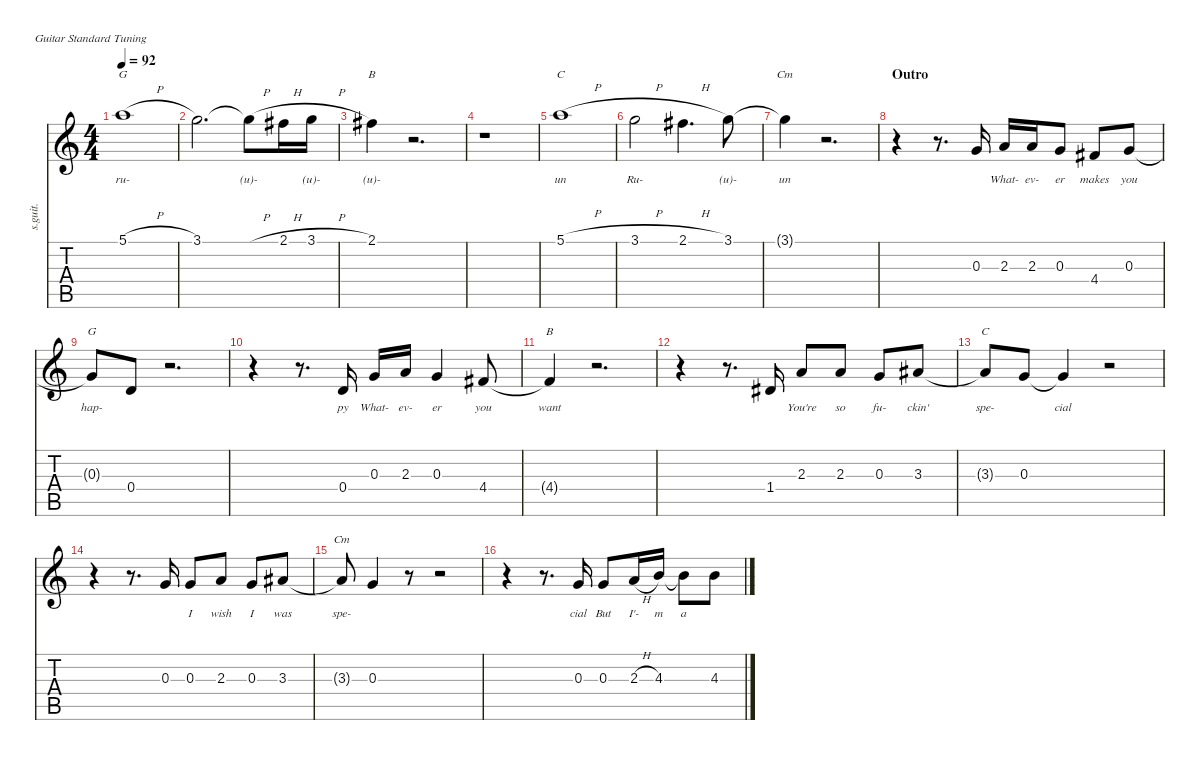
\defaultSystemsLayout 4
\hideDynamics
\bracketExtendMode nobrackets
\track ("Thom Yorke - Vocals" "s.guit.") {instrument cello}
\staff {score tabs}
\tuning (E4 B3 G3 D3 A2 E2)
\displaytranspose 12
\chord ("G" 3 1 2 2 0 x) {showdiagram false}
\chord ("B" 3 1 2 2 0 x) {showdiagram false}
\chord ("C" 3 1 2 2 0 x) {showdiagram false}
\chord ("Cm" 3 1 2 2 0 x) {showdiagram false}
\ts (4 4)
\tempo 92
\clef g2
\ks c
5.1{h t}.1{ch "G" lyrics (0 "ru-") lyrics (1 "") lyrics (2 "") lyrics (3 "") lyrics (4 "") dy f} |
3.1.2{d lyrics (0 "") lyrics (1 "") lyrics (2 "") lyrics (3 "") lyrics (4 "")} 3.1{h t}.8{lyrics (0 "(u)-") lyrics (1 "") lyrics (2 "") lyrics (3 "") lyrics (4 "")} 2.1{h acc #}.16{lyrics (0 "") lyrics (1 "") lyrics (2 "") lyrics (3 "") lyrics (4 "")} 3.1{h}.16{lyrics (0 "(u)-") lyrics (1 "") lyrics (2 "") lyrics (3 "") lyrics (4 "")} |
2.1{acc #}.4{ch "B" lyrics (0 "(u)-") lyrics (1 "") lyrics (2 "") lyrics (3 "") lyrics (4 "")} r.2{d} |
r.1 |
5.1{h}.1{ch "C" lyrics (0 "un") lyrics (1 "") lyrics (2 "") lyrics (3 "") lyrics (4 "")} |
3.1{h}.2{lyrics (0 "Ru-") lyrics (1 "") lyrics (2 "") lyrics (3 "") lyrics (4 "")} 2.1{h acc #}.4{d lyrics (0 "") lyrics (1 "") lyrics (2 "") lyrics (3 "") lyrics (4 "")} 3.1.8{lyrics (0 "(u)-") lyrics (1 "") lyrics (2 "") lyrics (3 "") lyrics (4 "")} |
3.1{t}.4{ch "Cm" lyrics (0 "un") lyrics (1 "") lyrics (2 "") lyrics (3 "") lyrics (4 "")} r.2{d} |
\section ("" "Outro")
r.4 r.8{d} 0.3.16{lyrics (0 "") lyrics (1 "") lyrics (2 "") lyrics (3 "") lyrics (4 "")} 2.3.16{lyrics (0 "What-") lyrics (1 "") lyrics (2 "") lyrics (3 "") lyrics (4 "")} 2.3.16{lyrics (0 "ev-") lyrics (1 "") lyrics (2 "") lyrics (3 "") lyrics (4 "")} 0.3.8{lyrics (0 "er") lyrics (1 "") lyrics (2 "") lyrics (3 "") lyrics (4 "")} 4.4{acc #}.8{lyrics (0 "makes") lyrics (1 "") lyrics (2 "") lyrics (3 "") lyrics (4 "")} 0.3.8{lyrics (0 "you") lyrics (1 "") lyrics (2 "") lyrics (3 "") lyrics (4 "")} |
0.3{t}.8{ch "G" lyrics (0 "hap-") lyrics (1 "") lyrics (2 "") lyrics (3 "") lyrics (4 "")} 0.4.8{lyrics (0 "") lyrics (1 "") lyrics (2 "") lyrics (3 "") lyrics (4 "")} r.2{d} |
r.4 r.8{d} 0.4.16{lyrics (0 "py") lyrics (1 "") lyrics (2 "") lyrics (3 "") lyrics (4 "")} 0.3.16{lyrics (0 "What-") lyrics (1 "") lyrics (2 "") lyrics (3 "") lyrics (4 "")} 2.3.16{lyrics (0 "ev-") lyrics (1 "") lyrics (2 "") lyrics (3 "") lyrics (4 "")} 0.3.4{lyrics (0 "er") lyrics (1 "") lyrics (2 "") lyrics (3 "") lyrics (4 "")} 4.4{acc #}.8{lyrics (0 "you") lyrics (1 "") lyrics (2 "") lyrics (3 "") lyrics (4 "")} |
4.4{t acc #}.4{ch "B" lyrics (0 "want") lyrics (1 "") lyrics (2 "") lyrics (3 "") lyrics (4 "")} r.2{d} |
r.4 r.8{d} 1.4{acc #}.16{lyrics (0 "") lyrics (1 "") lyrics (2 "") lyrics (3 "") lyrics (4 "")} 2.3.8{lyrics (0 "You're") lyrics (1 "") lyrics (2 "") lyrics (3 "") lyrics (4 "")} 2.3.8{lyrics (0 "so") lyrics (1 "") lyrics (2 "") lyrics (3 "") lyrics (4 "")} 0.3.8{lyrics (0 "fu-") lyrics (1 "") lyrics (2 "") lyrics (3 "") lyrics (4 "")} 3.3{acc #}.8{lyrics (0 "ckin'") lyrics (1 "") lyrics (2 "") lyrics (3 "") lyrics (4 "")} |
3.3{t acc #}.8{ch "C" lyrics (0 "spe-") lyrics (1 "") lyrics (2 "") lyrics (3 "") lyrics (4 "")} 0.3.8{lyrics (0 "") lyrics (1 "") lyrics (2 "") lyrics (3 "") lyrics (4 "")} 0.3{t}.4{lyrics (0 "cial") lyrics (1 "") lyrics (2 "") lyrics (3 "") lyrics (4 "")} r.2 |
r.4 r.8{d} 0.3.16{lyrics (0 "") lyrics (1 "") lyrics (2 "") lyrics (3 "") lyrics (4 "")} 0.3.8{lyrics (0 "I") lyrics (1 "") lyrics (2 "") lyrics (3 "") lyrics (4 "")} 2.3.8{lyrics (0 "wish") lyrics (1 "") lyrics (2 "") lyrics (3 "") lyrics (4 "")} 0.3.8{lyrics (0 "I") lyrics (1 "") lyrics (2 "") lyrics (3 "") lyrics (4 "")} 3.3{acc #}.8{lyrics (0 "was") lyrics (1 "") lyrics (2 "") lyrics (3 "") lyrics (4 "")} |
3.3{t acc #}.8{ch "Cm" lyrics (0 "spe-") lyrics (1 "") lyrics (2 "") lyrics (3 "") lyrics (4 "")} 0.3.4{lyrics (0 "") lyrics (1 "") lyrics (2 "") lyrics (3 "") lyrics (4 "")} r.8 r.2 |
r.4 r.8{d} 0.3.16{lyrics (0 "cial") lyrics (1 "") lyrics (2 "") lyrics (3 "") lyrics (4 "")} 0.3.8{lyrics (0 "But") lyrics (1 "") lyrics (2 "") lyrics (3 "") lyrics (4 "")} 2.3{h}.16{lyrics (0 "I'-") lyrics (1 "") lyrics (2 "") lyrics (3 "") lyrics (4 "")} 4.3.16{lyrics (0 "m") lyrics (1 "") lyrics (2 "") lyrics (3 "") lyrics (4 "")} 4.3{t}.8{lyrics (0 "a") lyrics (1 "") lyrics (2 "") lyrics (3 "") lyrics (4 "")} 4.3.8{lyrics (0 "") lyrics (1 "") lyrics (2 "") lyrics (3 "") lyrics (4 "")}
